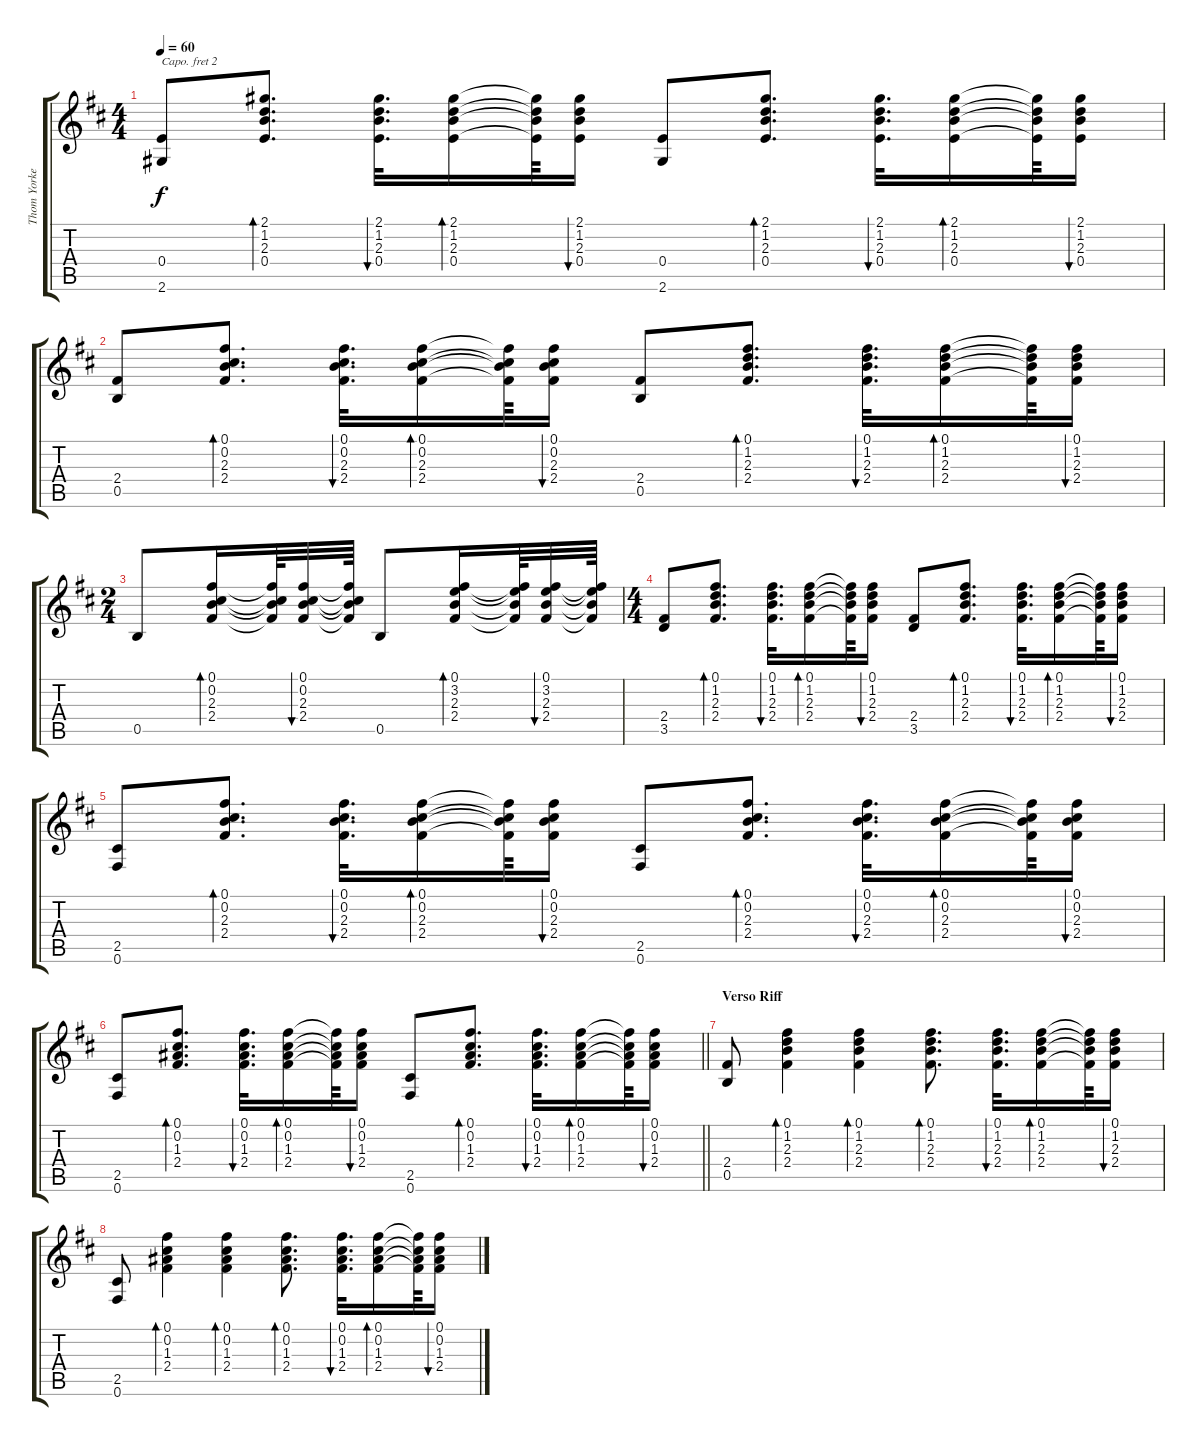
\track ("Thom Yorke" "Thom Yorke") {instrument acousticguitarsteel}
\staff {score tabs}
\capo 2
\tuning (E4 B3 G3 D3 A2 E2) {hide}
\ts (4 4)
\tempo 60
\clef g2
\ks d
(0.4 2.6).8{dy f} (2.1 1.2 2.3 0.4).8{d bd 30} (2.1 1.2 2.3 0.4).32{d bu 30} (2.1 1.2 2.3 0.4).16{bd 30} (2.1{t} 1.2{t} 2.3{t} 0.4{t}).64 (2.1 1.2 2.3 0.4).16{bu 30} (0.4 2.6).8 (2.1 1.2 2.3 0.4).8{d bd 30} (2.1 1.2 2.3 0.4).32{d bu 30} (2.1 1.2 2.3 0.4).16{bd 30} (2.1{t} 1.2{t} 2.3{t} 0.4{t}).64 (2.1 1.2 2.3 0.4).16{bu 30} |
(2.4 0.5).8 (0.1 0.2 2.3 2.4).8{d bd 30} (0.1 0.2 2.3 2.4).32{d bu 30} (0.1 0.2 2.3 2.4).16{bd 30} (0.1{t} 0.2{t} 2.3{t} 2.4{t}).64 (0.1 0.2 2.3 2.4).16{bu 30} (2.4 0.5).8 (0.1 1.2 2.3 2.4).8{d bd 30} (0.1 1.2 2.3 2.4).32{d bu 30} (0.1 1.2 2.3 2.4).16{bd 30} (0.1{t} 1.2{t} 2.3{t} 2.4{t}).64 (0.1 1.2 2.3 2.4).16{bu 30} |
\ts (2 4)
0.5.8 (0.1 0.2 2.3 2.4).16{bd 30} (0.1{t} 0.2{t} 2.3{t} 2.4{t}).64 (0.1 0.2 2.3 2.4).32{bu 30} (0.1{t} 0.2{t} 2.3{t} 2.4{t}).64 0.5.8 (0.1 3.2 2.3 2.4).16{bd 30} (0.1{t} 3.2{t} 2.3{t} 2.4{t}).64 (0.1 3.2 2.3 2.4).32{bu 30} (0.1{t} 3.2{t} 2.3{t} 2.4{t}).64 |
\ts (4 4)
(2.4 3.5).8 (0.1 1.2 2.3 2.4).8{d bd 30} (0.1 1.2 2.3 2.4).32{d bu 30} (0.1 1.2 2.3 2.4).16{bd 30} (0.1{t} 1.2{t} 2.3{t} 2.4{t}).64 (0.1 1.2 2.3 2.4).16{bu 30} (2.4 3.5).8 (0.1 1.2 2.3 2.4).8{d bd 30} (0.1 1.2 2.3 2.4).32{d bu 30} (0.1 1.2 2.3 2.4).16{bd 30} (0.1{t} 1.2{t} 2.3{t} 2.4{t}).64 (0.1 1.2 2.3 2.4).16{bu 30} |
(2.5 0.6).8 (0.1 0.2 2.3 2.4).8{d bd 30} (0.1 0.2 2.3 2.4).32{d bu 30} (0.1 0.2 2.3 2.4).16{bd 30} (0.1{t} 0.2{t} 2.3{t} 2.4{t}).64 (0.1 0.2 2.3 2.4).16{bu 30} (2.5 0.6).8 (0.1 0.2 2.3 2.4).8{d bd 30} (0.1 0.2 2.3 2.4).32{d bu 30} (0.1 0.2 2.3 2.4).16{bd 30} (0.1{t} 0.2{t} 2.3{t} 2.4{t}).64 (0.1 0.2 2.3 2.4).16{bu 30} |
\barLineRight lightlight
(2.5 0.6).8 (0.1 0.2 1.3 2.4).8{d bd 30} (0.1 0.2 1.3 2.4).32{d bu 30} (0.1 0.2 1.3 2.4).16{bd 30} (0.1{t} 0.2{t} 1.3{t} 2.4{t}).64 (0.1 0.2 1.3 2.4).16{bu 30} (2.5 0.6).8 (0.1 0.2 1.3 2.4).8{d bd 30} (0.1 0.2 1.3 2.4).32{d bu 30} (0.1 0.2 1.3 2.4).16{bd 30} (0.1{t} 0.2{t} 1.3{t} 2.4{t}).64 (0.1 0.2 1.3 2.4).16{bu 30} |
\section ("" "Verso Riff")
(2.4 0.5).8 (0.1 1.2 2.3 2.4).4{bd 30} (0.1 1.2 2.3 2.4).4{bd 30} (0.1 1.2 2.3 2.4).8{d bd 30} (0.1 1.2 2.3 2.4).32{d bu 30} (0.1 1.2 2.3 2.4).16{bd 30} (0.1{t} 1.2{t} 2.3{t} 2.4{t}).64 (0.1 1.2 2.3 2.4).16{bu 30} |
(2.5 0.6).8 (0.1 0.2 1.3 2.4).4{bd 30} (0.1 0.2 1.3 2.4).4{bd 30} (0.1 0.2 1.3 2.4).8{d bd 30} (0.1 0.2 1.3 2.4).32{d bu 30} (0.1 0.2 1.3 2.4).16{bd 30} (0.1{t} 0.2{t} 1.3{t} 2.4{t}).64 (0.1 0.2 1.3 2.4).16{bu 30}
